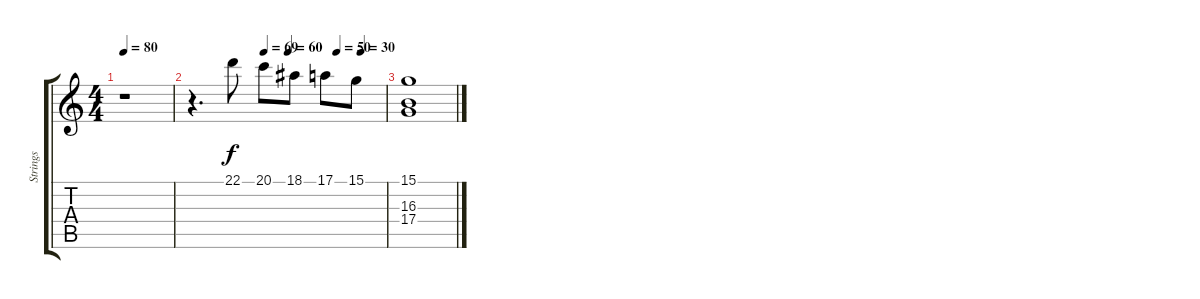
\track ("Strings" "Strings") {instrument stringensemble2}
\staff {score tabs}
\tuning (E4 B3 G3 D3 A2 E2) {hide}
\ts (4 4)
\tempo 80
\clef g2
\ks c
r.1{dy f} |
\tempo (69 0.375)
\tempo (60 0.5)
\tempo (50 0.75)
\tempo (30 0.875)
r.4{d} 22.1.8 20.1.8 18.1.8 17.1.8 15.1.8 |
(15.1 16.3 17.4).1
